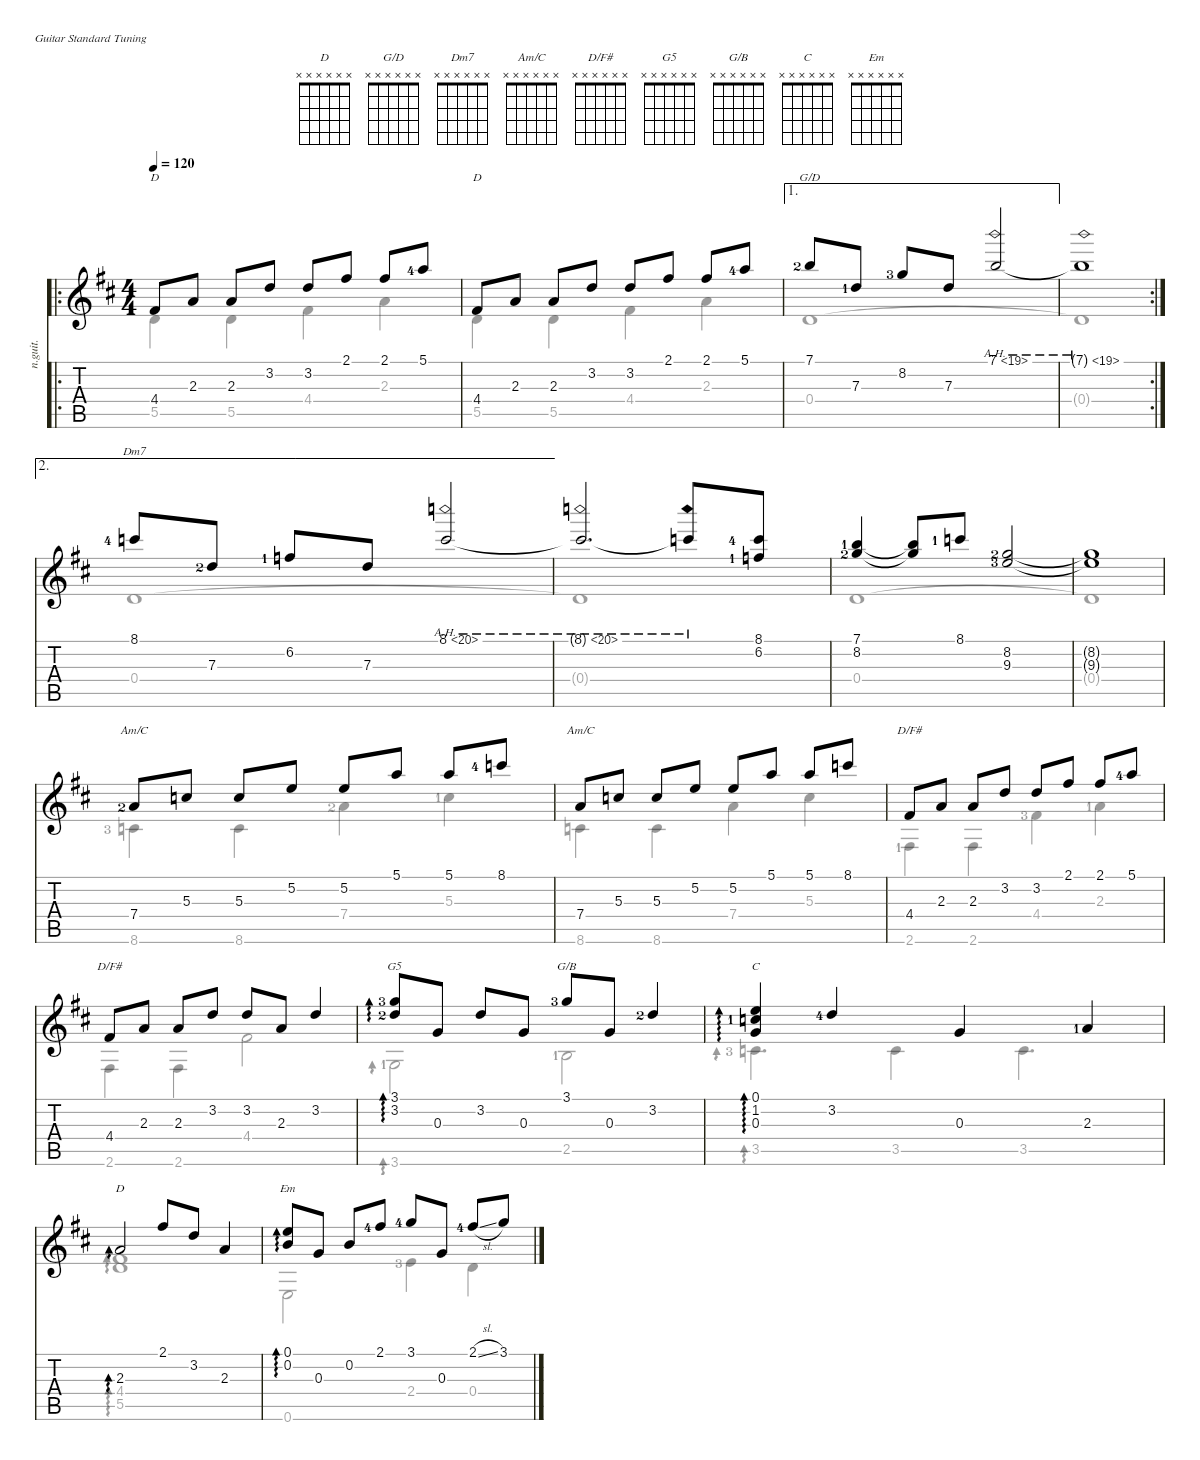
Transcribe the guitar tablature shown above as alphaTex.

\defaultSystemsLayout 4
\hideDynamics
\bracketExtendMode nobrackets
\otherSystemsTrackNameOrientation horizontal
\defaultBarNumberDisplay Hide
\track ("Nylon Guitar" "n.guit.") {instrument acousticguitarnylon}
\staff {score tabs}
\tuning (E4 B3 G3 D3 A2 E2)
\chord ("D" x x x x x x)
\chord ("G/D" x x x x x x)
\chord ("Dm7" x x x x x x)
\chord ("Am/C" x x x x x x)
\chord ("D/F#" x x x x x x)
\chord ("G5" x x x x x x)
\chord ("G/B" x x x x x x)
\chord ("C" x x x x x x)
\chord ("Em" x x x x x x)
\voice
\ro
\ts (4 4)
\tempo 120
\clef g2
\ks d
4.4.8{ch "D" dy mf instrument acousticguitarnylon} 2.3.8 2.3.8 3.2.8 3.2.8 2.1.8 2.1.8 5.1{lf 5}.8 |
4.4.8{ch "D"} 2.3.8 2.3.8 3.2.8 3.2.8 2.1.8 2.1.8 5.1{lf 5}.8 |
\ae 1
7.1{lf 3}.8{ch "G/D"} 7.3{lf 2}.8 8.2{lf 4}.8 7.3.8 7.1{ah 12}.2 |
\rc 2
7.1{ah 12 t}.1 |
\ae 2
8.1{lf 5}.8{ch "Dm7"} 7.3{lf 3}.8 6.2{lf 2}.8 7.3.8 8.1{ah 12}.2 |
8.1{ah 12 t}.2{d} 8.1{ah 12 t}.8 (6.2{lf 2} 8.1{lf 5}).8 |
(8.2{lf 3} 7.1{lf 2}).4 (8.2{t} 7.1{t}).8 8.1{lf 2}.8 (8.2{lf 3} 9.3{lf 4}).2 |
(8.2{t} 9.3{t}).1 |
7.4{lf 3}.8{ch "Am/C"} 5.3.8 5.3.8 5.2.8 5.2.8 5.1.8 5.1.8 8.1{lf 5}.8 |
7.4.8{ch "Am/C"} 5.3.8 5.3.8 5.2.8 5.2.8 5.1.8 5.1.8 8.1.8 |
4.4.8{ch "D/F#"} 2.3.8 2.3.8 3.2.8 3.2.8 2.1.8 2.1.8 5.1{lf 5}.8 |
4.4.8{ch "D/F#"} 2.3.8 2.3.8 3.2.8 3.2.8 2.3.8 3.2.4 |
(3.1{lf 4} 3.2{lf 3}).8{ad 0 ch "G5"} 0.3.8{beam split} 3.2.8 0.3.8 3.1{lf 4}.8{ch "G/B"} 0.3.8{beam merge} 3.2{lf 3}.4 |
(0.1 1.2{lf 2} 0.3).4{ad 0 ch "C"} 3.2{lf 5}.4 0.3.4 2.3{lf 2}.4 |
2.3.2{ad 0 ch "D"} 2.1.8 3.2.8 2.3.4 |
(0.2 0.1).8{ad 0 ch "Em" beam merge} 0.3.8{beam split} 0.2.8 2.1{lf 5}.8 3.1{lf 5}.8{beam merge} 0.3.8{beam split} 2.1{sl lf 5}.8 3.1.8
\voice
\clef g2
\ottava regular
\simile none
\ks d
5.5.4{dy mf} 5.5.4 4.4.4 2.3.4 |
5.5.4 5.5.4 4.4.4 2.3.4 |
0.4.1 |
0.4{t}.1 |
0.4.1 |
0.4{t}.1 |
0.4.1 |
0.4{t}.1 |
8.6{lf 4}.4 8.6.4 7.4{lf 3}.4 5.3{lf 2}.4 |
8.6.4 8.6.4 7.4.4 5.3.4 |
2.6{lf 2}.4 2.6.4 4.4{lf 4}.4 2.3{lf 2}.4 |
2.6.4 2.6.4 4.4.2 |
3.6{lf 2}.2{ad 0} 2.5{lf 2}.2 |
3.5{lf 4}.4{d ad 0} 3.5.4 3.5.4{d} |
(5.5 4.4).1{ad 0} |
0.6.2 2.4{lf 4}.4 0.4.4
